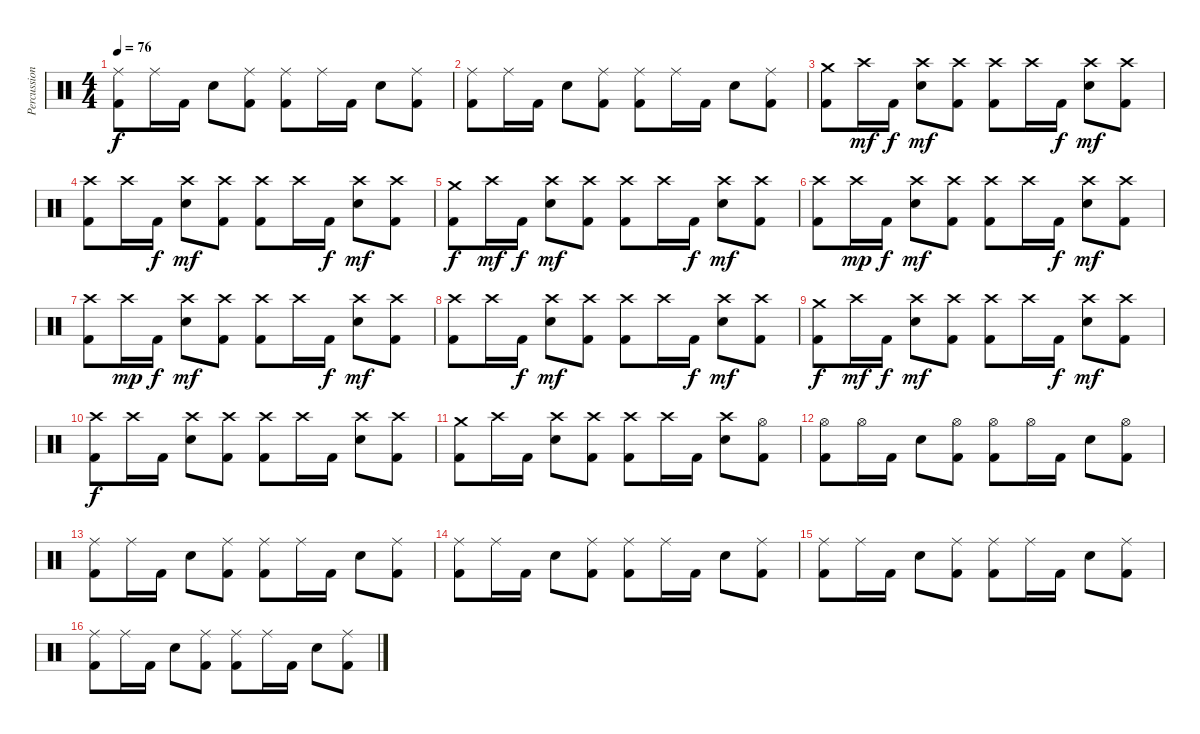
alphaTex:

\track ("Percussion" "Percussion") {mute instrument percussion}
\staff {score}
\articulation defaults
\ts (4 4)
\tempo 76
\clef neutral
\ks c
("Ride (middle)" "Kick (hit) 2").8{dy f} "Ride (middle)".16 "Kick (hit) 2".16 "Electric Snare (hit)".8 ("Ride (middle)" "Kick (hit) 2").8 ("Ride (middle)" "Kick (hit) 2").8 "Ride (middle)".16 "Kick (hit) 2".16 "Electric Snare (hit)".8 ("Ride (middle)" "Kick (hit) 2").8 |
("Ride (middle)" "Kick (hit) 2").8 "Ride (middle)".16 "Kick (hit) 2".16 "Electric Snare (hit)".8 ("Ride (middle)" "Kick (hit) 2").8 ("Ride (middle)" "Kick (hit) 2").8 "Ride (middle)".16 "Kick (hit) 2".16 "Electric Snare (hit)".8 ("Ride (middle)" "Kick (hit) 2").8 |
("Crash medium (hit)" "Kick (hit) 2").8 "Crash high (hit)".16{dy mf} "Kick (hit) 2".16{dy f} ("Crash high (hit)" "Electric Snare (hit)").8{dy mf} ("Crash high (hit)" "Kick (hit) 2").8 ("Crash high (hit)" "Kick (hit) 2").8 "Crash high (hit)".16 "Kick (hit) 2".16{dy f} ("Crash high (hit)" "Electric Snare (hit)").8{dy mf} ("Crash high (hit)" "Kick (hit) 2").8 |
("Crash high (hit)" "Kick (hit) 2").8 "Crash high (hit)".16 "Kick (hit) 2".16{dy f} ("Crash high (hit)" "Electric Snare (hit)").8{dy mf} ("Crash high (hit)" "Kick (hit) 2").8 ("Crash high (hit)" "Kick (hit) 2").8 "Crash high (hit)".16 "Kick (hit) 2".16{dy f} ("Crash high (hit)" "Electric Snare (hit)").8{dy mf} ("Crash high (hit)" "Kick (hit) 2").8 |
("Crash medium (hit)" "Kick (hit) 2").8{dy f} "Crash high (hit)".16{dy mf} "Kick (hit) 2".16{dy f} ("Crash high (hit)" "Electric Snare (hit)").8{dy mf} ("Crash high (hit)" "Kick (hit) 2").8 ("Crash high (hit)" "Kick (hit) 2").8 "Crash high (hit)".16 "Kick (hit) 2".16{dy f} ("Crash high (hit)" "Electric Snare (hit)").8{dy mf} ("Crash high (hit)" "Kick (hit) 2").8 |
("Crash high (hit)" "Kick (hit) 2").8 "Crash high (hit)".16{dy mp} "Kick (hit) 2".16{dy f} ("Crash high (hit)" "Electric Snare (hit)").8{dy mf} ("Crash high (hit)" "Kick (hit) 2").8 ("Crash high (hit)" "Kick (hit) 2").8 "Crash high (hit)".16 "Kick (hit) 2".16{dy f} ("Crash high (hit)" "Electric Snare (hit)").8{dy mf} ("Crash high (hit)" "Kick (hit) 2").8 |
("Crash high (hit)" "Kick (hit) 2").8 "Crash high (hit)".16{dy mp} "Kick (hit) 2".16{dy f} ("Crash high (hit)" "Electric Snare (hit)").8{dy mf} ("Crash high (hit)" "Kick (hit) 2").8 ("Crash high (hit)" "Kick (hit) 2").8 "Crash high (hit)".16 "Kick (hit) 2".16{dy f} ("Crash high (hit)" "Electric Snare (hit)").8{dy mf} ("Crash high (hit)" "Kick (hit) 2").8 |
("Crash high (hit)" "Kick (hit) 2").8 "Crash high (hit)".16 "Kick (hit) 2".16{dy f} ("Crash high (hit)" "Electric Snare (hit)").8{dy mf} ("Crash high (hit)" "Kick (hit) 2").8 ("Crash high (hit)" "Kick (hit) 2").8 "Crash high (hit)".16 "Kick (hit) 2".16{dy f} ("Crash high (hit)" "Electric Snare (hit)").8{dy mf} ("Crash high (hit)" "Kick (hit) 2").8 |
("Crash medium (hit)" "Kick (hit) 2").8{dy f} "Crash high (hit)".16{dy mf} "Kick (hit) 2".16{dy f} ("Crash high (hit)" "Electric Snare (hit)").8{dy mf} ("Crash high (hit)" "Kick (hit) 2").8 ("Crash high (hit)" "Kick (hit) 2").8 "Crash high (hit)".16 "Kick (hit) 2".16{dy f} ("Crash high (hit)" "Electric Snare (hit)").8{dy mf} ("Crash high (hit)" "Kick (hit) 2").8 |
("Crash high (hit)" "Kick (hit) 2").8{dy f} "Crash high (hit)".16 "Kick (hit) 2".16 ("Crash high (hit)" "Electric Snare (hit)").8 ("Crash high (hit)" "Kick (hit) 2").8 ("Crash high (hit)" "Kick (hit) 2").8 "Crash high (hit)".16 "Kick (hit) 2".16 ("Crash high (hit)" "Electric Snare (hit)").8 ("Crash high (hit)" "Kick (hit) 2").8 |
("Crash medium (hit)" "Kick (hit) 2").8 "Crash high (hit)".16 "Kick (hit) 2".16 ("Crash high (hit)" "Electric Snare (hit)").8 ("Crash high (hit)" "Kick (hit) 2").8 ("Crash high (hit)" "Kick (hit) 2").8 "Crash high (hit)".16 "Kick (hit) 2".16 ("Crash high (hit)" "Electric Snare (hit)").8 ("Hi-Hat (open)" "Kick (hit) 2").8 |
("Hi-Hat (open)" "Kick (hit) 2").8 "Hi-Hat (open)".16 "Kick (hit) 2".16 "Electric Snare (hit)".8 ("Hi-Hat (open)" "Kick (hit) 2").8 ("Hi-Hat (open)" "Kick (hit) 2").8 "Hi-Hat (open)".16 "Kick (hit) 2".16 "Electric Snare (hit)".8 ("Hi-Hat (open)" "Kick (hit) 2").8 |
("Ride (middle)" "Kick (hit) 2").8 "Ride (middle)".16 "Kick (hit) 2".16 "Electric Snare (hit)".8 ("Ride (middle)" "Kick (hit) 2").8 ("Ride (middle)" "Kick (hit) 2").8 "Ride (middle)".16 "Kick (hit) 2".16 "Electric Snare (hit)".8 ("Ride (middle)" "Kick (hit) 2").8 |
("Ride (middle)" "Kick (hit) 2").8 "Ride (middle)".16 "Kick (hit) 2".16 "Electric Snare (hit)".8 ("Ride (middle)" "Kick (hit) 2").8 ("Ride (middle)" "Kick (hit) 2").8 "Ride (middle)".16 "Kick (hit) 2".16 "Electric Snare (hit)".8 ("Ride (middle)" "Kick (hit) 2").8 |
("Ride (middle)" "Kick (hit) 2").8 "Ride (middle)".16 "Kick (hit) 2".16 "Electric Snare (hit)".8 ("Ride (middle)" "Kick (hit) 2").8 ("Ride (middle)" "Kick (hit) 2").8 "Ride (middle)".16 "Kick (hit) 2".16 "Electric Snare (hit)".8 ("Ride (middle)" "Kick (hit) 2").8 |
("Ride (middle)" "Kick (hit) 2").8 "Ride (middle)".16 "Kick (hit) 2".16 "Electric Snare (hit)".8 ("Ride (middle)" "Kick (hit) 2").8 ("Ride (middle)" "Kick (hit) 2").8 "Ride (middle)".16 "Kick (hit) 2".16 "Electric Snare (hit)".8 ("Ride (middle)" "Kick (hit) 2").8
